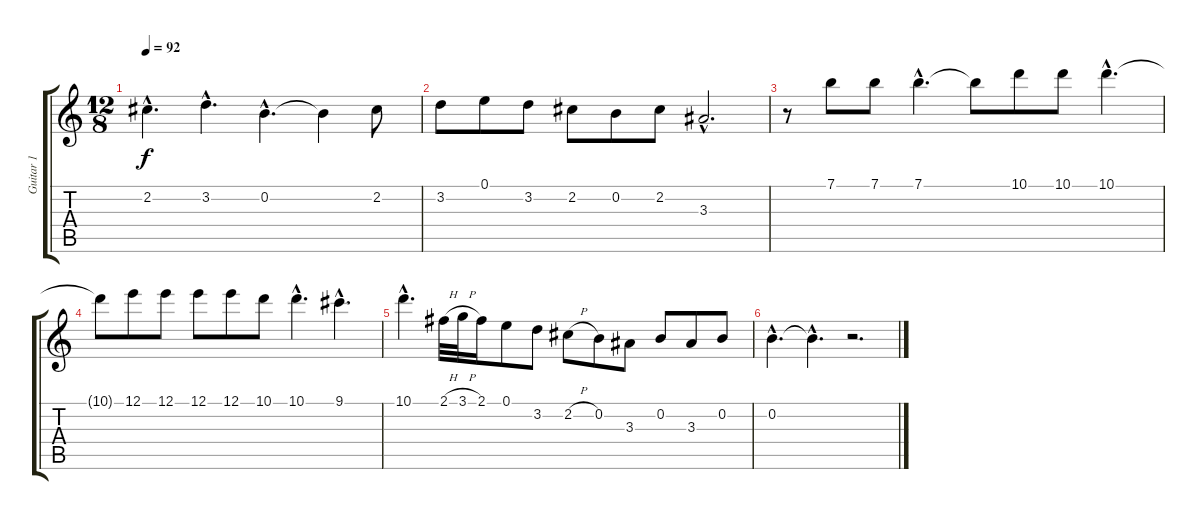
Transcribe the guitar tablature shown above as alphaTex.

\track ("Guitar 1" "Guitar 1") {instrument acousticguitarnylon}
\staff {score tabs}
\tuning (E4 B3 G3 D3 A2 E2) {hide}
\ts (12 8)
\tempo 92
\clef g2
\ks c
2.2{hac}.4{d dy f} 3.2{hac}.4{d} 0.2{hac}.4{d} 0.2{t}.4 2.2.8 |
3.2.8 0.1.8 3.2.8 2.2.8 0.2.8 2.2.8 3.3{hac}.2{d} |
r.8 7.1.8 7.1.8 7.1{hac}.4{d} 7.1{t}.8 10.1.8 10.1.8 10.1{hac}.4{d} |
10.1{t}.8 12.1.8 12.1.8 12.1.8 12.1.8 10.1.8 10.1{hac}.4{d} 9.1{hac}.4{d} |
10.1{hac}.4{d} 2.1{h}.32 3.1{h}.32 2.1.16 0.1.8 3.2.8 2.2{h}.8 0.2.8 3.3.8 0.2.8 3.3.8 0.2.8 |
0.2{hac}.4{d} 0.2{hac t}.4{d} r.2{d}
